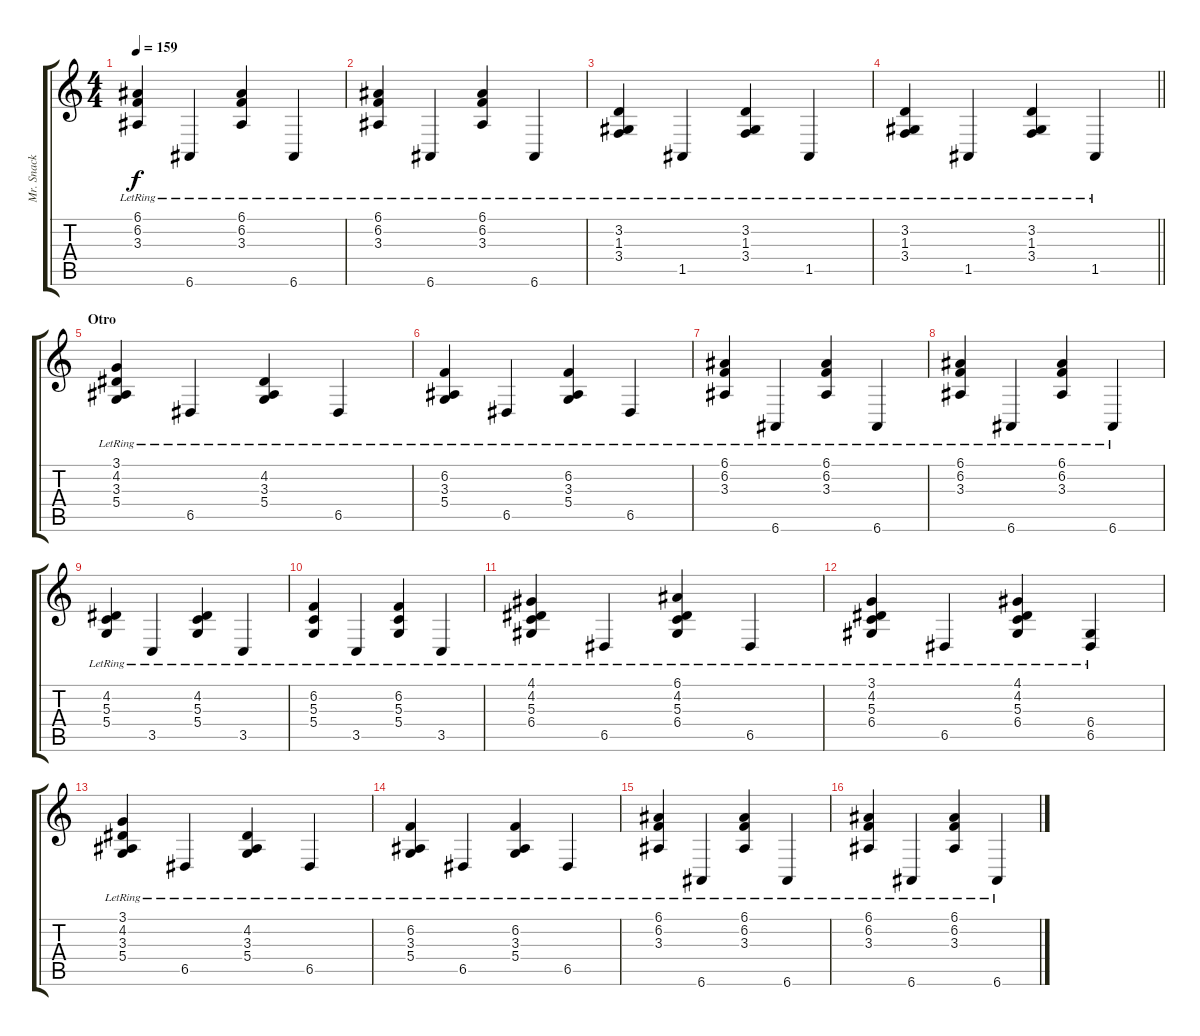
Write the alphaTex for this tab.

\track ("Mr. Snack" "Mr. Snack") {instrument electricpiano1}
\staff {score tabs}
\tuning (E4 B3 G3 D3 A2 E2) {hide}
\ts (4 4)
\tempo 159
\clef g2
\ks c
(6.1{lr} 6.2{lr} 3.3{lr}).4{dy f} 6.6{lr}.4 (6.1{lr} 6.2{lr} 3.3{lr}).4 6.6{lr}.4 |
(6.1{lr} 6.2{lr} 3.3{lr}).4 6.6{lr}.4 (6.1{lr} 6.2{lr} 3.3{lr}).4 6.6{lr}.4 |
(3.2{lr} 1.3{lr} 3.4{lr}).4 1.5{lr}.4 (3.2{lr} 1.3{lr} 3.4{lr}).4 1.5{lr}.4 |
\barLineRight lightlight
(3.2{lr} 1.3{lr} 3.4{lr}).4 1.5{lr}.4 (3.2{lr} 1.3{lr} 3.4{lr}).4 1.5{lr}.4 |
\section ("" "Otro")
(3.1{lr} 4.2{lr} 3.3{lr} 5.4{lr}).4 6.5{lr}.4 (4.2{lr} 3.3{lr} 5.4{lr}).4 6.5{lr}.4 |
(6.2{lr} 3.3{lr} 5.4{lr}).4 6.5{lr}.4 (6.2{lr} 3.3{lr} 5.4{lr}).4 6.5{lr}.4 |
(6.1{lr} 6.2{lr} 3.3{lr}).4 6.6{lr}.4 (6.1{lr} 6.2{lr} 3.3{lr}).4 6.6{lr}.4 |
(6.1{lr} 6.2{lr} 3.3{lr}).4 6.6{lr}.4 (6.1{lr} 6.2{lr} 3.3{lr}).4 6.6{lr}.4 |
(4.2{lr} 5.3{lr} 5.4{lr}).4 3.5{lr}.4 (4.2{lr} 5.3{lr} 5.4{lr}).4 3.5{lr}.4 |
(6.2{lr} 5.3{lr} 5.4{lr}).4 3.5{lr}.4 (6.2{lr} 5.3{lr} 5.4{lr}).4 3.5{lr}.4 |
(4.1{lr} 4.2{lr} 5.3{lr} 6.4).4 6.5{lr}.4 (6.1{lr} 4.2{lr} 5.3{lr} 6.4).4 6.5{lr}.4 |
(3.1{lr} 4.2{lr} 5.3{lr} 6.4).4 6.5{lr}.4 (4.1{lr} 4.2{lr} 5.3{lr} 6.4).4 (6.4{lr} 6.5{lr}).4 |
(3.1{lr} 4.2{lr} 3.3{lr} 5.4{lr}).4 6.5{lr}.4 (4.2{lr} 3.3{lr} 5.4{lr}).4 6.5{lr}.4 |
(6.2{lr} 3.3{lr} 5.4{lr}).4 6.5{lr}.4 (6.2{lr} 3.3{lr} 5.4{lr}).4 6.5{lr}.4 |
(6.1{lr} 6.2{lr} 3.3{lr}).4 6.6{lr}.4 (6.1{lr} 6.2{lr} 3.3{lr}).4 6.6{lr}.4 |
(6.1{lr} 6.2{lr} 3.3{lr}).4 6.6{lr}.4 (6.1{lr} 6.2{lr} 3.3{lr}).4 6.6{lr}.4
